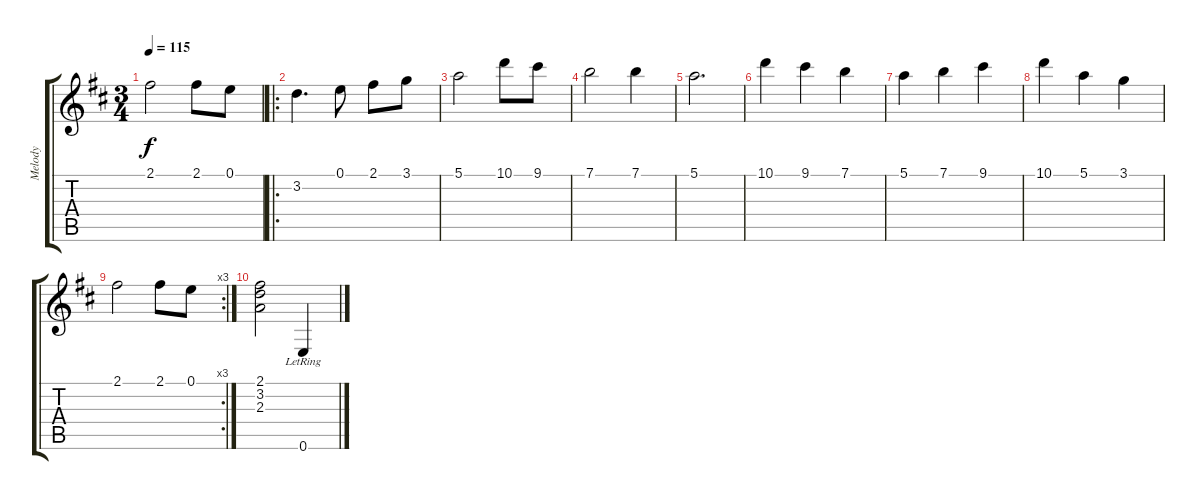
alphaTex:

\track ("Melody" "Melody") {instrument acousticguitarnylon}
\staff {score tabs}
\tuning (E4 B3 G3 D3 A2 E2) {hide}
\ts (3 4)
\tempo 115
\clef g2
\ks d
2.1.2{dy f} 2.1.8 0.1.8 |
\ro
3.2.4{d} 0.1.8 2.1.8 3.1.8 |
5.1.2 10.1.8 9.1.8 |
7.1.2 7.1.4 |
5.1.2{d} |
10.1.4 9.1.4 7.1.4 |
5.1.4 7.1.4 9.1.4 |
10.1.4 5.1.4 3.1.4 |
\rc 3
2.1.2 2.1.8 0.1.8 |
(2.1 3.2 2.3).2 0.6{lr}.4
